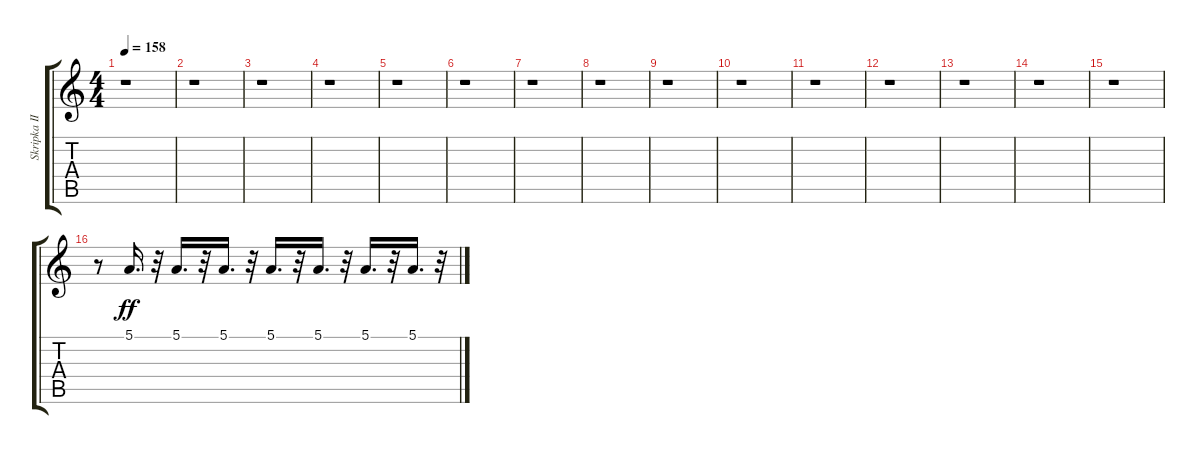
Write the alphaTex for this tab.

\track ("Skripka II" "Skripka II") {instrument viola}
\staff {score tabs}
\tuning (E4 B3 G3 D3 A2 E2) {hide}
\ts (4 4)
\tempo 158
\clef g2
\ks c
r.1{dy ff instrument viola} |
r.1 |
r.1 |
r.1 |
r.1 |
r.1 |
r.1 |
r.1 |
r.1 |
r.1 |
r.1 |
r.1 |
r.1 |
r.1 |
r.1 |
r.8 5.1.16{d} r.32 5.1.16{d} r.32 5.1.16{d} r.32 5.1.16{d} r.32 5.1.16{d} r.32 5.1.16{d} r.32 5.1.16{d} r.32
